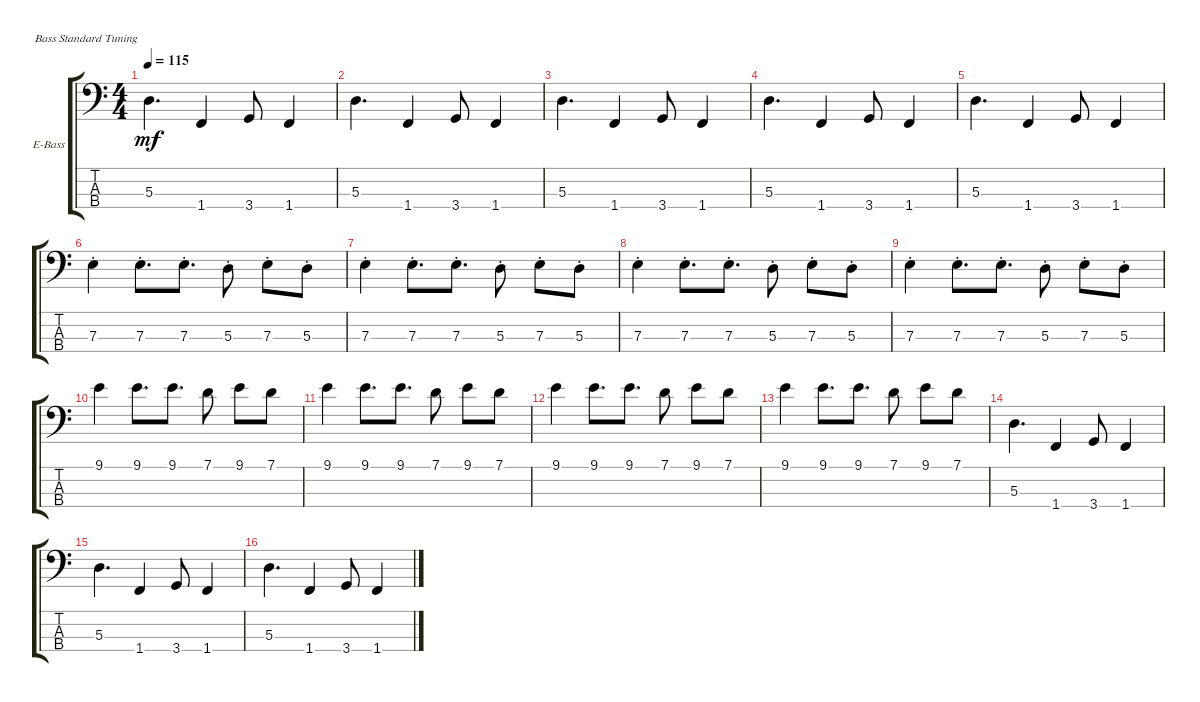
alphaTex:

\defaultSystemsLayout 4
\bracketExtendMode groupsimilarinstruments
\firstSystemTrackNameOrientation horizontal
\otherSystemsTrackNameOrientation horizontal
\track ("Electric Bass" "E-Bass") {instrument electricbassfinger}
\staff {score tabs}
\tuning (G2 D2 A1 E1)
\ts (4 4)
\tempo 115
\clef f4
\ks c
5.3.4{d dy mf} 1.4.4 3.4.8 1.4.4 |
5.3.4{d} 1.4.4 3.4.8 1.4.4 |
5.3.4{d} 1.4.4 3.4.8 1.4.4 |
5.3.4{d} 1.4.4 3.4.8 1.4.4 |
5.3.4{d} 1.4.4 3.4.8 1.4.4 |
7.3{st}.4 7.3{st}.8{d} 7.3{st}.8{d} 5.3{st}.8 7.3{st}.8 5.3{st}.8 |
7.3{st}.4 7.3{st}.8{d} 7.3{st}.8{d} 5.3{st}.8 7.3{st}.8 5.3{st}.8 |
7.3{st}.4 7.3{st}.8{d} 7.3{st}.8{d} 5.3{st}.8 7.3{st}.8 5.3{st}.8 |
7.3{st}.4 7.3{st}.8{d} 7.3{st}.8{d} 5.3{st}.8 7.3{st}.8 5.3{st}.8 |
9.1.4 9.1.8{d} 9.1.8{d} 7.1.8 9.1.8 7.1.8 |
9.1.4 9.1.8{d} 9.1.8{d} 7.1.8 9.1.8 7.1.8 |
9.1.4 9.1.8{d} 9.1.8{d} 7.1.8 9.1.8 7.1.8 |
9.1.4 9.1.8{d} 9.1.8{d} 7.1.8 9.1.8 7.1.8 |
5.3.4{d} 1.4.4 3.4.8 1.4.4 |
5.3.4{d} 1.4.4 3.4.8 1.4.4 |
5.3.4{d} 1.4.4 3.4.8 1.4.4
